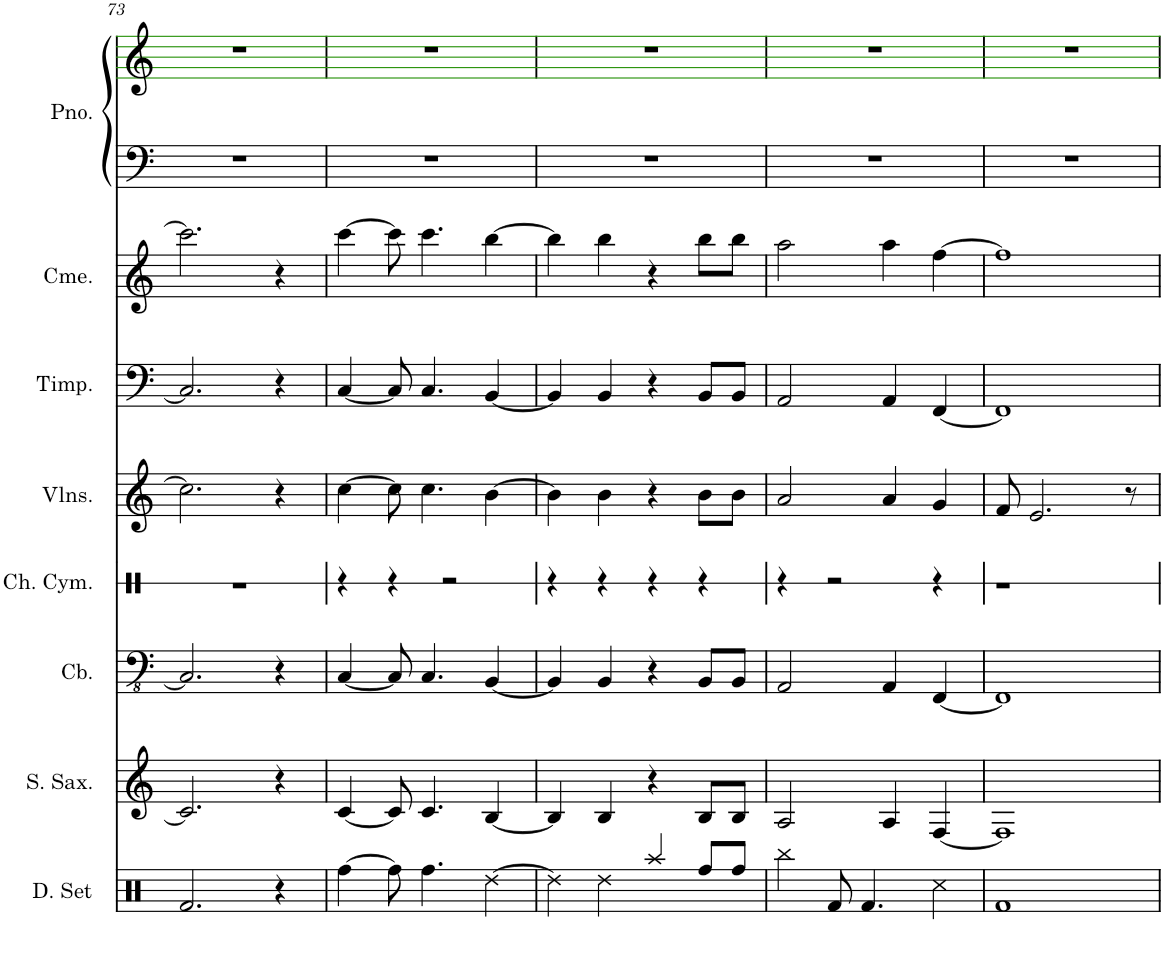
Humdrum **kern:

**kern	**kern	**kern	**kern	**kern	**kern	**kern	**kern	**kern
*part8	*part7	*part6	*part5	*part4	*part3	*part2	*part1	*part1
*staff9	*staff8	*staff7	*staff6	*staff5	*staff4	*staff3	*staff2	*staff1
*I"Drumset	*I"Soprano Saxophone	*I"Contrabass	*I"Chinese Cymbal	*I"Violins	*I"Timpani	*I"Chimes	*I"Grand Piano	*
*I'D. Set	*I'S. Sax.	*I'Cb.	*I'Ch. Cym.	*I'Vlns.	*I'Timp.	*I'Cme.	*I'Pno.	*
!!LO:PB:g=z
*clefX	*clefG2	*clefFv4	*clefX	*clefG2	*clefF4	*clefG2	*clefF4	*clefG2
*	*ITrd1c2	*ITrd7c12	*	*	*	*	*	*
*k[]	*k[]	*k[]	*k[]	*k[]	*k[]	*k[]	*k[]	*k[]
*M4/4	*M4/4	*M4/4	*M4/4	*M4/4	*M4/4	*M4/4	*M4/4	*M4/4
=73	=73	=73	=73	=73	=73	=73	=73	=73
2.Rf/	2.c/]	2.CC/]	1r	2.cc\]	2.C/]	2.ccc\]	1r	1r
4r	4r	4r	.	4r	4r	4r	.	.
=74	=74	=74	=74	=74	=74	=74	=74	=74
[4Rff\	[4c/	[4CC/	4r	[4cc\	[4C/	[4ccc\	1r	1r
8Rff\]	8c/]	8CC/]	4r	8cc\]	8C/]	8ccc\]	.	.
4.Rff\	4.c/	4.CC/	.	4.cc\	4.C/	4.ccc\	.	.
.	.	.	2r	.	.	.	.	.
[4Rdd\	[4B/	[4BBB/	.	[4b\	[4BB/	[4bb\	.	.
=75	=75	=75	=75	=75	=75	=75	=75	=75
4Rdd\]	4B/]	4BBB/]	4r	4b\]	4BB/]	4bb\]	1r	1r
4Rdd\	4B/	4BBB/	4r	4b\	4BB/	4bb\	.	.
4Raa/	4r	4r	4r	4r	4r	4r	.	.
8Rff/L	8B/L	8BBB/L	4r	8b\L	8BB/L	8bb\L	.	.
8Rff/J	8B/J	8BBB/J	.	8b\J	8BB/J	8bb\J	.	.
=76	=76	=76	=76	=76	=76	=76	=76	=76
4Rbb\	2A/	2AAA/	4r	2a/	2AA/	2aa\	1r	1r
8Rf/	.	.	2r	.	.	.	.	.
4.Rf/	.	.	.	.	.	.	.	.
.	4A/	4AAA/	.	4a/	4AA/	4aa\	.	.
4Rcc\	[4F/	[4FFF/	4r	4g/	[4FF/	[4ff\	.	.
=77	=77	=77	=77	=77	=77	=77	=77	=77
1Rf	1F]	1FFF]	1r	8f/	1FF]	1ff]	1r	1r
.	.	.	.	2.e/	.	.	.	.
.	.	.	.	8r	.	.	.	.
=	=	=	=	=	=	=	=	=
*-	*-	*-	*-	*-	*-	*-	*-	*-
